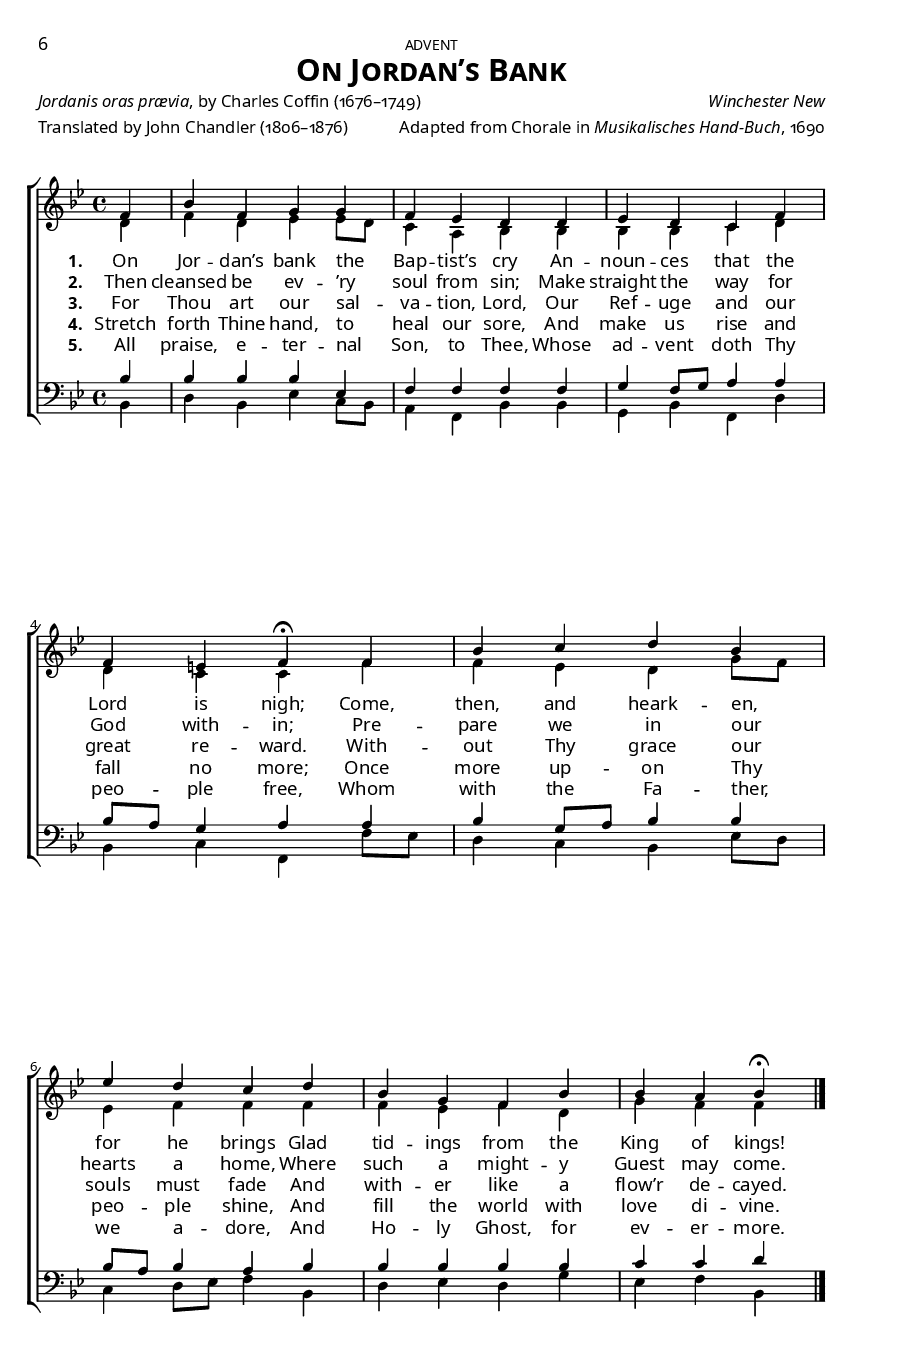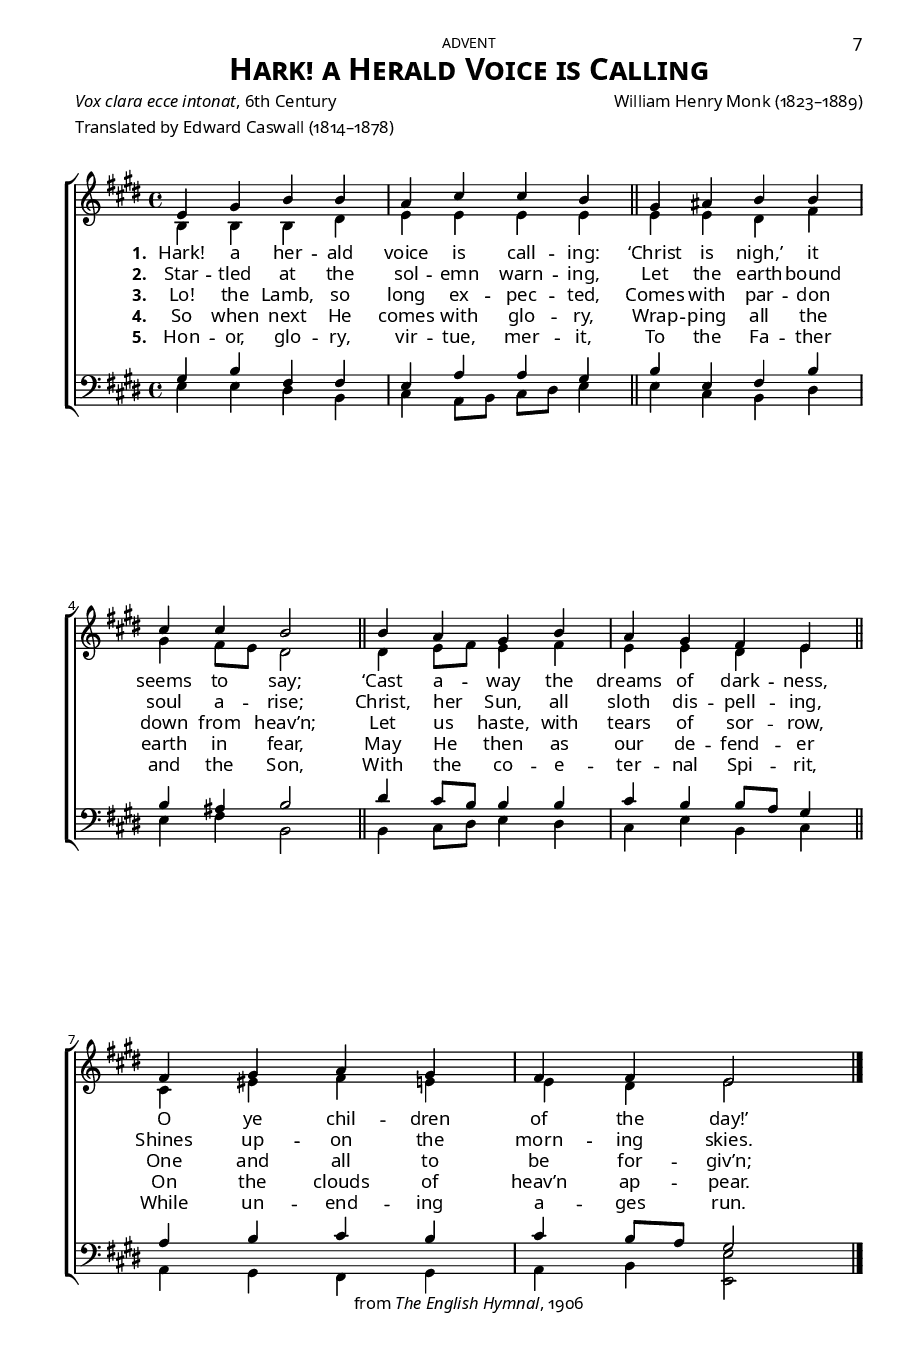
\version "2.14.2"
\include "../util.ly"
\header {
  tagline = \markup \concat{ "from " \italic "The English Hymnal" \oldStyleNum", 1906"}
}
\paper {
  print-all-headers = ##t
  paper-height = 9\in
  paper-width = 6\in
  indent = 0\in
  %system-system-spacing = #'((basic-distance . 10) (padding . 0))
  score-markup-spacing =
    #'((basic-distance . 0)
       (minimum-distance . 0)
       (padding . 0)
       (stretchability . 50))
  system-system-spacing =
    #'((basic-distance . 0)
       (minimum-distance . 0)
       (padding . -5)
       (stretchability . 70))
  last-bottom-spacing =
    #'((basic-distance . 0)
       (minimum-distance . 0)
       (padding . -0.5)
       (stretchability . 0))
  ragged-last-bottom = ##f
  ragged-bottom = ##f
  two-sided = ##t
  inner-margin = 0.5\in
  outer-margin = 0.25\in
  top-margin = 0.25\in
  bottom-margin = 0.25\in
  first-page-number = #006
  print-first-page-number = ##t
  headerLine = \markup{\override #'(font-name . "Garamond Premier Pro") \smallCaps advent}
  oddHeaderMarkup = \markup\fill-line{
     \override #'(font-name . "Garamond Premier Pro")\abs-fontsize #8.5
     \combine 
        \fill-line{"" \on-the-fly #print-page-number-check-first
        \oldStylePageNum""
        }
        \fill-line{\headerLine}
  }
  evenHeaderMarkup = \markup {
     \override #'(font-name . "Garamond Premier Pro")\abs-fontsize #8.5
     \combine
        \on-the-fly #print-page-number-check-first
        \oldStylePageNum""
        \fill-line{\headerLine}
  }
}
#(set-global-staff-size 14.5) \paper{ #(define fonts (make-pango-font-tree "GoudyOlSt BT" "Garamond Premier Pro" "Garamond Premier Pro" (/ 14.5 20))) }
global = {
  \key bes \major
  \time 4/4
  \autoBeamOff
}

sopMusic = \relative c' {
  %\tempo 4 = 56
  \partial 4 f4 |
  bes f g g |
  f ees d d |
  ees d c f |
  
  f e f\fermata \bar"" f |
  bes c d bes |
  ees d c d |
  
  bes g f bes |
  bes a bes\fermata \bar "|."
}
sopWords = \lyricmode {
  
}

altoMusic = \relative c' {
  d4 |
  f d ees ees8[ d] |
  c4 a bes bes |
  bes bes c d |
  
  d c c f |
  f ees d g8[ f] |
  ees4 f f f |
  
  f ees f d |
  g f f \bar "|."
}
altoWords = \lyricmode {
  \dropLyricsV
  \set stanza = #"1. "
  On Jor -- dan’s bank the Bap -- tist’s cry
  An -- noun -- ces that the Lord is nigh;
  Come, then, and heark -- en, for he brings
  Glad tid -- ings from the King of kings!
}
altoWordsII = \lyricmode {
  \dropLyricsV
%\markup\italic
  \set stanza = #"2. "
  Then cleansed be ev -- ’ry soul from sin;
  Make straight the way for God with -- in;
  Pre -- pare we in our hearts a home,
  Where such a might -- y Guest may come.
}
altoWordsIII = \lyricmode {
  \dropLyricsV
  \set stanza = #"3. "
  For Thou art our sal -- va -- tion, Lord,
  Our Ref -- uge and our great re -- ward.
  With -- out Thy grace our souls must fade
  And with -- er like a flow’r de -- cayed.
}
altoWordsIV = \lyricmode {
  \dropLyricsV
  \set stanza = #"4. "
  Stretch forth Thine hand, to heal our sore,
  And make us rise and fall no more;
  Once more up -- on Thy peo -- ple shine,
  And fill the world with love di -- vine.
}
altoWordsV = \lyricmode {
  \dropLyricsV
  \set stanza = #"5. "
  All praise, e -- ter -- nal Son, to Thee,
  Whose ad -- vent doth Thy peo -- ple free,
  Whom with the Fa -- ther, we a -- dore,
  And Ho -- ly Ghost, for ev -- er -- more.
}
altoWordsVI = \lyricmode {
  \set stanza = #"6. "
  \set ignoreMelismata = ##t
}
tenorMusic = \relative c' {
  bes4 |
  bes bes bes ees, |
  f f f f |
  g f8[ g] a4 a |
  
  bes8[ a] g4 a a |
  bes g8[ a] bes4 bes |
  bes8[ a] bes4 a bes |
  
  bes bes bes bes |
  c c d \bar "|."
}
tenorWords = \lyricmode {

}

bassMusic = \relative c {
  bes4 |
  d bes ees c8[ bes] |
  a4 f bes bes |
  g bes f d' |
  
  bes c f, f'8[ ees] |
  d4 c bes ees8[ d] |
  c4 d8[ ees] f4 bes, |
  
  d ees d g |
  ees f bes, \bar "|."
}
bassWords = \lyricmode {

}

pianoRH = \relative c' {
  
}
pianoLH = \relative c' {
  
}

\score {
  <<
   \new ChoirStaff <<
    \new Staff = women <<
      \new Voice = "sopranos" { \voiceOne << \global \sopMusic >> }
      \new Voice = "altos" { \voiceTwo << \global \altoMusic >> }
    >>
    \new Lyrics \with { alignAboveContext = #"women" \override VerticalAxisGroup #'nonstaff-relatedstaff-spacing = #'((basic-distance . 1))} \lyricsto "sopranos" \sopWords
    \new Lyrics = "altosVI"  \with { alignBelowContext = #"women" \override VerticalAxisGroup #'nonstaff-relatedstaff-spacing = #'((basic-distance . 1))} \lyricsto "altos" \altoWordsVI
    \new Lyrics = "altosV"  \with { alignBelowContext = #"women" \override VerticalAxisGroup #'nonstaff-relatedstaff-spacing = #'((basic-distance . 1))} \lyricsto "altos" \altoWordsV
    \new Lyrics = "altosIV"  \with { alignBelowContext = #"women" \override VerticalAxisGroup #'nonstaff-relatedstaff-spacing = #'((basic-distance . 1))} \lyricsto "altos" \altoWordsIV
    \new Lyrics = "altosIII"  \with { alignBelowContext = #"women" \override VerticalAxisGroup #'nonstaff-relatedstaff-spacing = #'((basic-distance . 1))} \lyricsto "altos" \altoWordsIII
    \new Lyrics = "altosII"  \with { alignBelowContext = #"women" \override VerticalAxisGroup #'nonstaff-relatedstaff-spacing = #'((basic-distance . 1))} \lyricsto "altos" \altoWordsII
    \new Lyrics = "altos"  \with { alignBelowContext = #"women" \override VerticalAxisGroup #'nonstaff-relatedstaff-spacing = #'((basic-distance . 1))} \lyricsto "altos" \altoWords
   \new Staff = men <<
      \clef bass
      \new Voice = "tenors" { \voiceOne << \global \tenorMusic >> }
      \new Voice = "basses" { \voiceTwo << \global \bassMusic >> }
    >>
    \new Lyrics \with { alignAboveContext = #"men" \override VerticalAxisGroup #'nonstaff-relatedstaff-spacing = #'((basic-distance . 1)) } \lyricsto "tenors" \tenorWords
    \new Lyrics \with { alignBelowContext = #"men" \override VerticalAxisGroup #'nonstaff-relatedstaff-spacing = #'((basic-distance . 1)) } \lyricsto "basses" \bassWords
  >>
%    \new PianoStaff << \new Staff { \new Voice { \pianoRH } } \new Staff { \clef "bass" \pianoLH } >>
  >>
  \layout {
    \context {
      \Score
      %\override SpacingSpanner #'base-shortest-duration = #(ly:make-moment 1 8)
      %\override SpacingSpanner #'common-shortest-duration = #(ly:make-moment 1 4)
    }
    \context {
      % Remove all empty staves
      % \Staff \RemoveEmptyStaves \override VerticalAxisGroup #'remove-first = ##t
    }
  }
  \header {
    title = \markup{\override #'(font-name . "Garamond Premier Pro Semibold"){ \abs-fontsize #15 \smallCapsOldStyle"On Jordan’s Bank"}}
    poet = \markup\concat{\italic"Jordanis oras prævia" \oldStyleNum", by Charles Coffin (1676–1749)"}
    meter = \markup\oldStyleNum"Translated by John Chandler (1806–1876)"
    composer = \markup\italic"Winchester New"
    arranger = \markup\concat{"Adapted from Chorale in " \italic"Musikalisches Hand-Buch" \oldStyleNum", 1690"}
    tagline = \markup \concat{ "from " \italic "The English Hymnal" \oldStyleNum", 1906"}
  }
}







global = {
  \key e \major
  \time 4/4
  \autoBeamOff
  \override DynamicLineSpanner #'staff-padding = #0.0
  \override DynamicLineSpanner #'Y-extent = #'(-1 . 1)
}

sopMusic = \relative c' {
  %\tempo 4 = 66
  e4 gis b b |
  a cis cis b \bar "||"
  gis ais b b |
  cis cis b2 \bar "||"
  
  b4 a gis b |
  a gis fis e \bar "||"
  fis gis a gis |
  fis fis e2 \bar "|."
}
sopWords = \lyricmode {
  
}

altoMusic = \relative c' {
  b4 b b dis |
  e e e e |
  e e dis fis |
  gis fis8[ e] dis2 |
  
  dis4 e8[ fis] e4 fis |
  e e dis e |
  cis eis fis e |
  e dis e2 \bar "|."
}
altoWords = \lyricmode {
  \dropLyricsV
  \set stanza = #"1. "
  Hark! a her -- ald voice is call -- ing:
  ‘Christ is nigh,’ it seems to say;
  \set associatedVoice = "altos"
  ‘Cast a -- way the dreams of dark -- ness,
  \unset associatedVoice
  O ye chil -- dren of the day!’
}
altoWordsII = \lyricmode {
  \dropLyricsV
%\markup\italic
  \set stanza = #"2. "
  Star -- tled at the sol -- emn warn -- ing,
  Let the earth -- bound soul a -- rise;
  \set associatedVoice = "altos"
  Christ, her Sun, all sloth dis -- pell -- ing,
  \unset associatedVoice
  Shines up -- on the morn -- ing skies.
}
altoWordsIII = \lyricmode {
  \dropLyricsV
  \set stanza = #"3. "
  Lo! the Lamb, so long ex -- pec -- ted,
  Comes with par -- don down from heav’n;
  \set associatedVoice = "altos"
  Let us haste, with tears of sor -- row,
  \unset associatedVoice
  One and all to be for -- giv’n;
}
altoWordsIV = \lyricmode {
  \dropLyricsV
  \set stanza = #"4. "
  So when next He comes with glo -- ry,
  Wrap -- ping all the earth in fear,
  \set associatedVoice = "altos"
  May He then as our de -- fend -- er
  \unset associatedVoice
  On the clouds of heav’n ap -- pear.
}
altoWordsV = \lyricmode {
  \dropLyricsV
  \set stanza = #"5. "
  Hon -- or, glo -- ry, vir -- tue, mer -- it,
  To the Fa -- ther and the Son,
  \set associatedVoice = "altos"
  With the co -- e -- ter -- nal Spi -- rit,
  \unset associatedVoice
  While un -- end -- ing a -- ges run.
}
altoWordsVI = \lyricmode {
  \set stanza = #"6. "
  \set ignoreMelismata = ##t
}
tenorMusic = \relative c' {
  gis4 b fis fis |
  e a a gis |
  b e, fis b |
  b ais b2 |
  
  dis4 cis8[ b] b4 b |
  cis b b8[ a] gis4 |
  a b cis b |
  cis b8[ a] gis2 \bar "|."
}
tenorWords = \lyricmode {

}

bassMusic = \relative c {
  e4 e dis b |
  cis a8[ b] cis[ dis] e4 |
  e cis b dis |
  e fis b,2 |
  
  b4 cis8[ dis] e4 dis |
  cis e b cis |
  a gis fis gis |
  a b <e e,>2 \bar "|."
}
bassWords = \lyricmode {

}

pianoRH = \relative c' {
  
}
pianoLH = \relative c' {
  
}

\score {
  <<
   \new ChoirStaff <<
    \new Staff = women <<
      \new Voice = "sopranos" { \voiceOne << \global \sopMusic >> }
      \new Voice = "altos" { \voiceTwo << \global \altoMusic >> }
    >>
    \new Lyrics \with { alignAboveContext = #"women" \override VerticalAxisGroup #'nonstaff-relatedstaff-spacing = #'((basic-distance . 1))} \lyricsto "sopranos" \sopWords
   \new Staff = men <<
      \clef bass
      \new Voice = "tenors" { \voiceOne << \global \tenorMusic >> }
      \new Voice = "basses" { \voiceTwo << \global \bassMusic >> }
    >>
    \new Lyrics = "altosVI"  \with { alignBelowContext = #"women" \override VerticalAxisGroup #'nonstaff-relatedstaff-spacing = #'((basic-distance . 1))} \lyricsto "sopranos" \altoWordsVI
    \new Lyrics = "altosV"  \with { alignBelowContext = #"women" \override VerticalAxisGroup #'nonstaff-relatedstaff-spacing = #'((basic-distance . 1))} \lyricsto "sopranos" \altoWordsV
    \new Lyrics = "altosIV"  \with { alignBelowContext = #"women" \override VerticalAxisGroup #'nonstaff-relatedstaff-spacing = #'((basic-distance . 1))} \lyricsto "sopranos" \altoWordsIV
    \new Lyrics = "altosIII"  \with { alignBelowContext = #"women" \override VerticalAxisGroup #'nonstaff-relatedstaff-spacing = #'((basic-distance . 1))} \lyricsto "sopranos" \altoWordsIII
    \new Lyrics = "altosII"  \with { alignBelowContext = #"women" \override VerticalAxisGroup #'nonstaff-relatedstaff-spacing = #'((basic-distance . 1))} \lyricsto "sopranos" \altoWordsII
    \new Lyrics = "altos"  \with { alignBelowContext = #"women" \override VerticalAxisGroup #'nonstaff-relatedstaff-spacing = #'((basic-distance . 1))} \lyricsto "sopranos" \altoWords
    \new Lyrics \with { alignAboveContext = #"men" \override VerticalAxisGroup #'nonstaff-relatedstaff-spacing = #'((basic-distance . 1)) } \lyricsto "tenors" \tenorWords
    \new Lyrics \with { alignBelowContext = #"men" \override VerticalAxisGroup #'nonstaff-relatedstaff-spacing = #'((basic-distance . 1)) } \lyricsto "basses" \bassWords
  >>
%    \new PianoStaff << \new Staff { \new Voice { \pianoRH } } \new Staff { \clef "bass" \pianoLH } >>
  >>
  \layout {
    \context {
      \Score
      %\override SpacingSpanner #'base-shortest-duration = #(ly:make-moment 1 8)
      %\override SpacingSpanner #'common-shortest-duration = #(ly:make-moment 1 4)
    }
    \context {
      % Remove all empty staves
      % \Staff \RemoveEmptyStaves \override VerticalAxisGroup #'remove-first = ##t
    }
  }
  \header {
    title = \markup{\override #'(font-name . "Garamond Premier Pro Semibold"){ \abs-fontsize #15 \smallCapsOldStyle"Hark! a Herald Voice is Calling"}}
    poet = \markup\concat{\italic"Vox clara ecce intonat" \oldStyleNum", 6th Century"}
    meter = \markup\oldStyleNum"Translated by Edward Caswall (1814–1878)"
    composer = \markup\oldStyleNum"William Henry Monk (1823–1889)"
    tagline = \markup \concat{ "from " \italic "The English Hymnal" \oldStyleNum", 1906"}
  }
}
